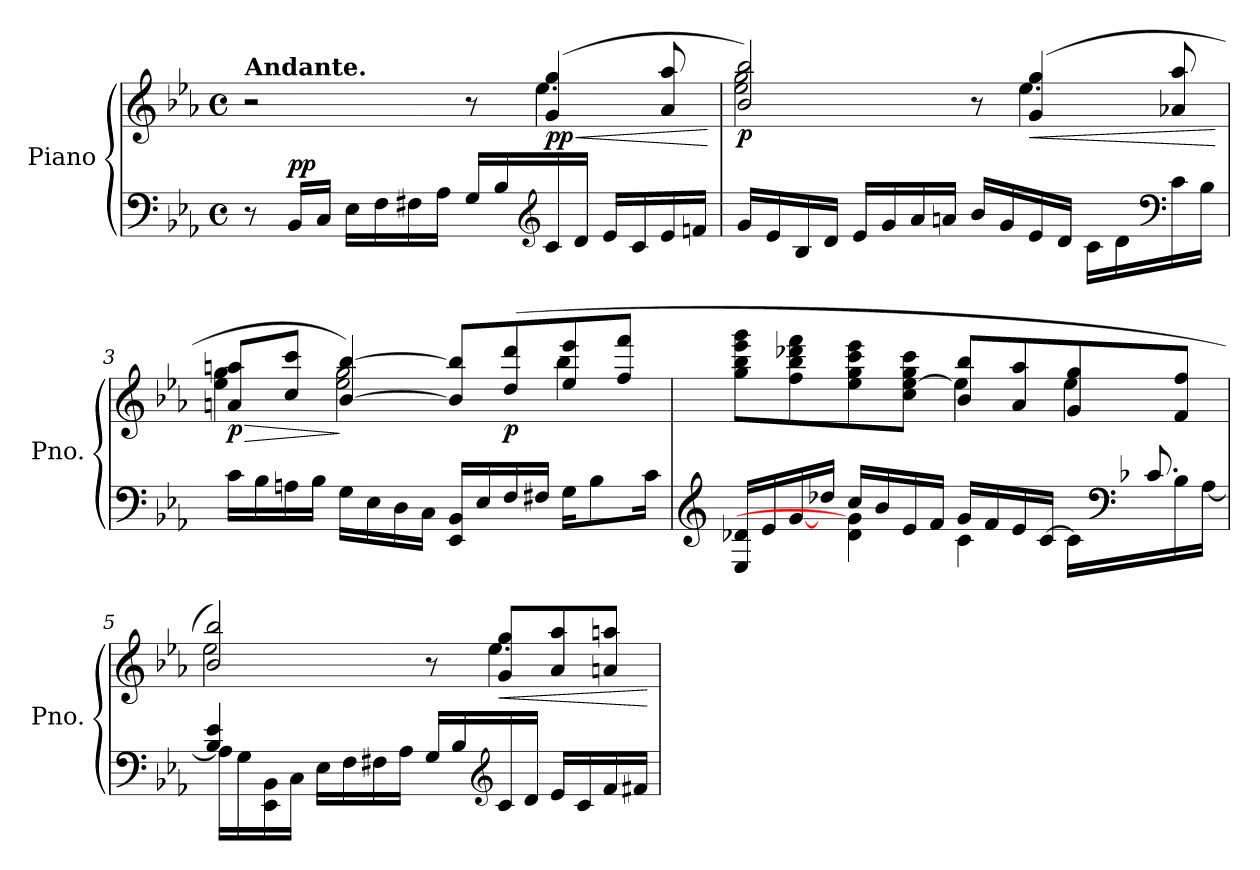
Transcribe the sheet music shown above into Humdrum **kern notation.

**kern	**kern	**dynam
*part1	*part1	*part1
*staff2	*staff1	*staff1/2
*I"Piano	*	*
*I'Pno.	*	*
*clefF4	*clefG2	*
*k[b-e-a-]	*k[b-e-a-]	*
*M4/4	*M4/4	*
*met(c)	*met(c)	*
*MM72	*MM72	*
=1	=1	=1
*	*^	*
!	!LO:TX:a:B:t=Andante.	!	!
8r	2r	2rffyy	.
!	!	!	!LO:DY:a=2
16BB-/LL	.	.	pp
16C/JJ	.	.	.
16E-\LL	.	.	.
16F\	.	.	.
16F#X\	.	.	.
16A-\JJ	.	.	.
16G/LL	8r	8rffyy	.
16B-/	.	.	.
*clefG2	*	*	*
!	!	!	!LO:HP:b
!	!	!	!LO:DY:n=1:b
16c/	(>4g/ 4gg/	4.ee-\	< pp
16d/JJ	.	.	.
16e-/LL	.	.	.
16c/	.	.	.
16e-/	8a-/ 8aa-/	.	.
16fn/JJ	.	.	.
*	*v	*v	*
.	.	[
=2	=2	=2
*	*^	*
!	!	!	!LO:DY:b
16g/LL	2b-/ 2bb-/)	2ee-\ 2gg\	p
16e-/	.	.	.
16B-/	.	.	.
16d/JJ	.	.	.
16e-/LL	.	.	.
16g/	.	.	.
16a-/	.	.	.
16an/JJ	.	.	.
16b-/LL	8r	8rffyy	.
16g/	.	.	.
!	!	!	!LO:HP:b
16e-/	(>4g/ 4gg/	4.ee-\	<
16d/JJ	.	.	.
16c\LL	.	.	.
16d\	.	.	.
*clefF4	*	*	*
16c\	8a-X/ 8aa-/	.	.
16B-\JJ	.	.	.
*	*v	*v	*
.	.	[
!!LO:LB:g=z
=3	=3	=3
!	!	!LO:HP:b
*	*^	*
!	!	!	!LO:DY:n=1:b
16c\LL	8an/ 8aan/L	4ee-\ 4gg\	> p
16B-\	.	.	.
16An\	8cc/ 8ccc/J	.	.
16B-\JJ	.	.	.
16G\LL	[4b-/ [4bb-/)	2ee-\ 2gg\	]
16E-\	.	.	.
16D\	.	.	.
16C\JJ	.	.	.
16EE-/ 16BB-/LL	8b-/] 8bb-/]L	.	.
16E-/	.	.	.
!	!	!	!LO:DY:n=2:b
16F/	(>8dd/ 8ddd/	.	p
16F#X/JJ	.	.	.
16G\KL	8ee-/ 8eee-/	4bb-\	.
8B-\	.	.	.
.	8ff/ 8fff/J	.	.
16c\Jk	.	.	.
=4	=4	=4	=4
*clefG2	*	*	*
*^	*	*	*
16E-/ 16d-X/LL	4rbbbyy	8gg\ 8bb-\ 8eee-\ 8ggg\L	2ryy	.
16e-/	.	.	.	.
[16g/	.	8ff\ 8bb-\ 8ddd-X\ 8fff\	.	.
16dd-X/JJ	.	.	.	.
16cc/LL	4d-\ 4g\]	8ee-\ 8gg\ 8ccc\ 8eee-\	.	.
16b-/	.	.	.	.
16e-/	.	8cc\ [8ee-\ 8gg\ 8ccc\J	.	.
16f/JJ	.	.	.	.
16g/LL	4c\	8b-/ 8bb-/L	4ee-\]	.
16f/	.	.	.	.
16e-/	.	8a-/ 8aa-/	.	.
[16c/JJ	.	.	.	.
16ryy	16c\LL]	8g/ 8gg/	4ee-\	.
*clefF4	*	*	*	*
8.c-X/	16c-\yy	.	.	.
.	16B-\	8f/ 8ff/J	.	.
.	[16A-\JJ	.	.	.
!!LO:LB:g=z	!!
=5	=5	=5	=5	=5
4B-/ 4e-/	16A-\LL]	2b-/ 2bb-/)	2ee-\	.
.	16G\	.	.	.
.	16EE-\ 16BB-\	.	.	.
.	16C\JJ	.	.	.
16E-\LL	2.ryy	.	.	.
16F\	.	.	.	.
16F#X\	.	.	.	.
16A-\JJ	.	.	.	.
16G/LL	.	8r	8rffyy	.
16B-/	.	.	.	.
*clefG2	*	*	*	*
!	!	!	!	!LO:HP:b
16c/	.	8g/ 8gg/L	4.ee-\	<
16d/JJ	.	.	.	.
16e-/LL	.	8a-/ 8aa-/	.	.
16c/	.	.	.	.
16f/	.	8an/ 8aan/J	.	.
16f#X/JJ	.	.	.	.
*v	*v	*	*	*
*	*v	*v	*
.	.	[
=	=	=
*-	*-	*-
